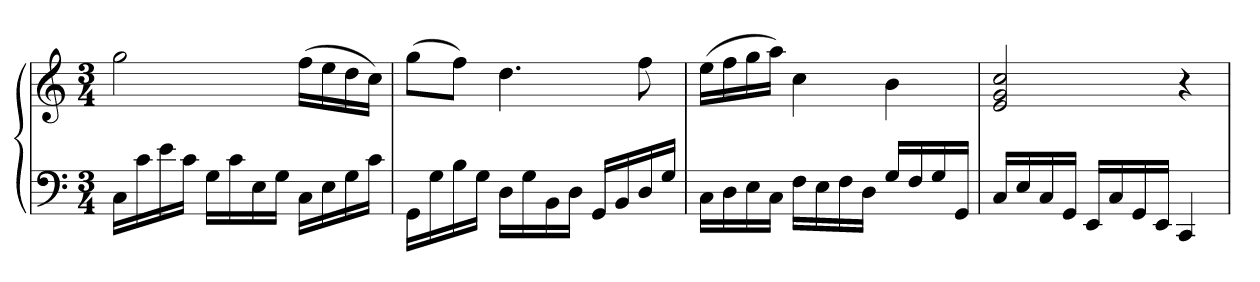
**kern	**kern
*part1	*part1
*staff2	*staff1
*clefF4	*clefG2
*k[]	*k[]
*M3/4	*M3/4
=	=
16CLL	2gg
16c	.
16e	.
16cJJ	.
16GLL	.
16c	.
16E	.
16GJJ	.
16CLL	(16ffLL
16E	16ee
16G	16dd
16cJJ	16ccJJ)
=	=
16GGLL	(8ggL
16G	.
16B	8ffJ)
16GJJ	.
16DLL	4.dd
16G	.
16BB	.
16DJJ	.
16GGLL	.
16BB	.
16D	8ff
16GJJ	.
=	=
16CLL	(16eeLL
16D	16ff
16E	16gg
16CJJ	16aaJJ)
16FLL	4cc
16E	.
16F	.
16DJJ	.
16GLL	4b
16F	.
16G	.
16GGJJ	.
=	=
16CLL	2e 2g 2cc
16E	.
16C	.
16GGJJ	.
16EELL	.
16C	.
16GG	.
16EEJJ	.
4CC	4r
=	=
*-	*-
